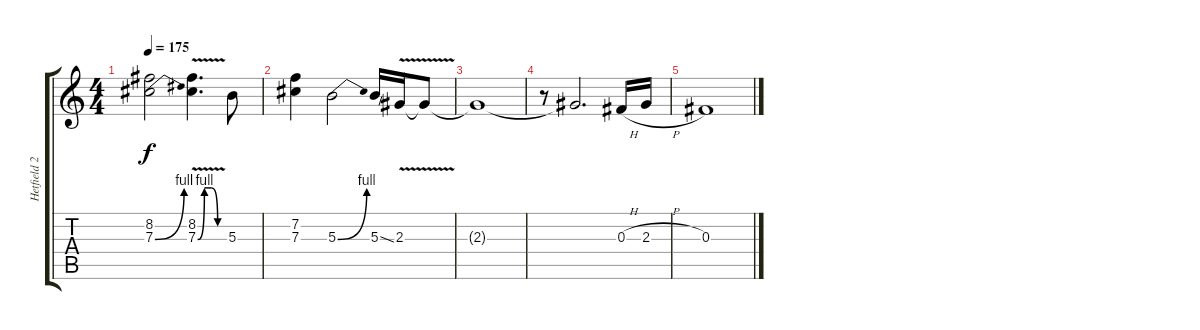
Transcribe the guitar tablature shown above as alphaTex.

\track ("Hetfield 2" "Hetfield 2") {instrument overdrivenguitar}
\staff {score tabs}
\tuning (Eb4 Bb3 Gb3 Db3 Ab2 Eb2) {hide}
\ts (4 4)
\tempo 175
\clef g2
\ks c
(8.2 7.3{be (bend 0 0 60 4)}).2{dy f} (8.2{v} 7.3{be (custom 0 0 15 4 30 4 45 0 60 0) v}).4{d} 5.3.8 |
(7.2 7.3).4 5.3{be (bend 0 0 60 4)}.2 5.3{ss}.16 2.3{v}.16 2.3{t}.8 |
2.3{t}.1 |
r.8 2.3{t}.2{d} 0.3{h}.16 2.3{h}.16 |
0.3.1
